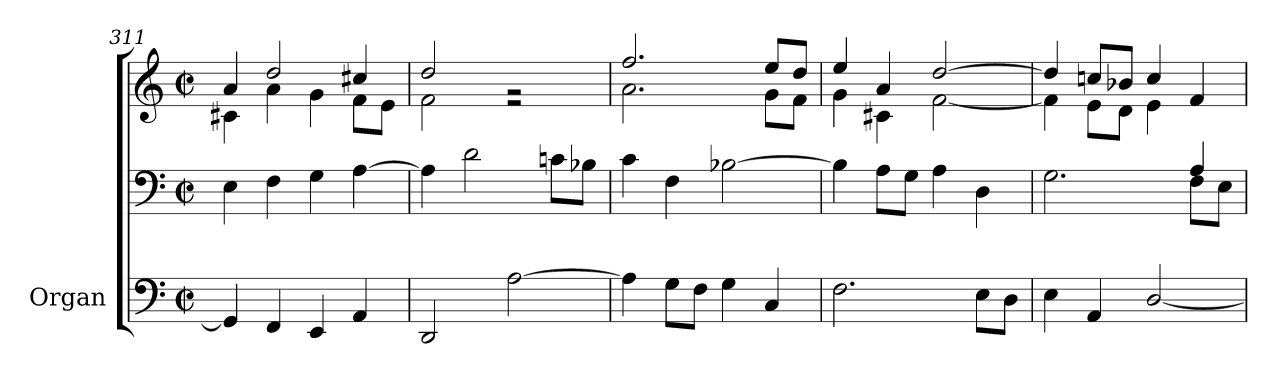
**kern	**kern	**kern
*part1	*part1	*part1
*staff3	*staff2	*staff1
*I"Organ	*	*
*clefF4	*clefF4	*clefG2
*k[]	*k[]	*k[]
*M2/2	*M2/2	*M2/2
*met(c|)	*met(c|)	*met(c|)
=311	=311	=311
*	*	*^
4GG/]	4E\	4a/	4c#X\
4FF/	4F\	2dd/	4a\
4EE/	4G\	.	4g\
4AA/	[4A\	4cc#X/	8f\L
.	.	.	8e\J
=312	=312	=312	=312
2DD/	4A\]	2dd/	2f\
.	2d\	.	.
[2A\	.	2rg	2r
.	8cn\L	.	.
.	8B-X\J	.	.
=313	=313	=313	=313
4A\]	4c\	2.ff/	2.a\
8G\L	4F\	.	.
8F\J	.	.	.
4G\	[2B-X\	.	.
4C/	.	8ee/L	8g\L
.	.	8dd/J	8f\J
=314	=314	=314	=314
2.F\	4B-\]	4ee/	4g\
.	8A\L	4a/	4c#X\
.	8G\J	.	.
.	4A\	[2dd/	[2f\
8E\L	4D\	.	.
8D\J	.	.	.
=315	=315	=315	=315
*	*^	*	*
4E\	2.G\	2.ryy	4dd/]	4f\]
4AA/	.	.	8ccn/L	8e\L
.	.	.	8b-X/J	8d\J
[2D/	.	.	4cc/	4e\
.	4A/	8F\L	4f/	4ryy
.	.	8E\J	.	.
*	*v	*v	*	*
*	*	*v	*v
=	=	=
*-	*-	*-
